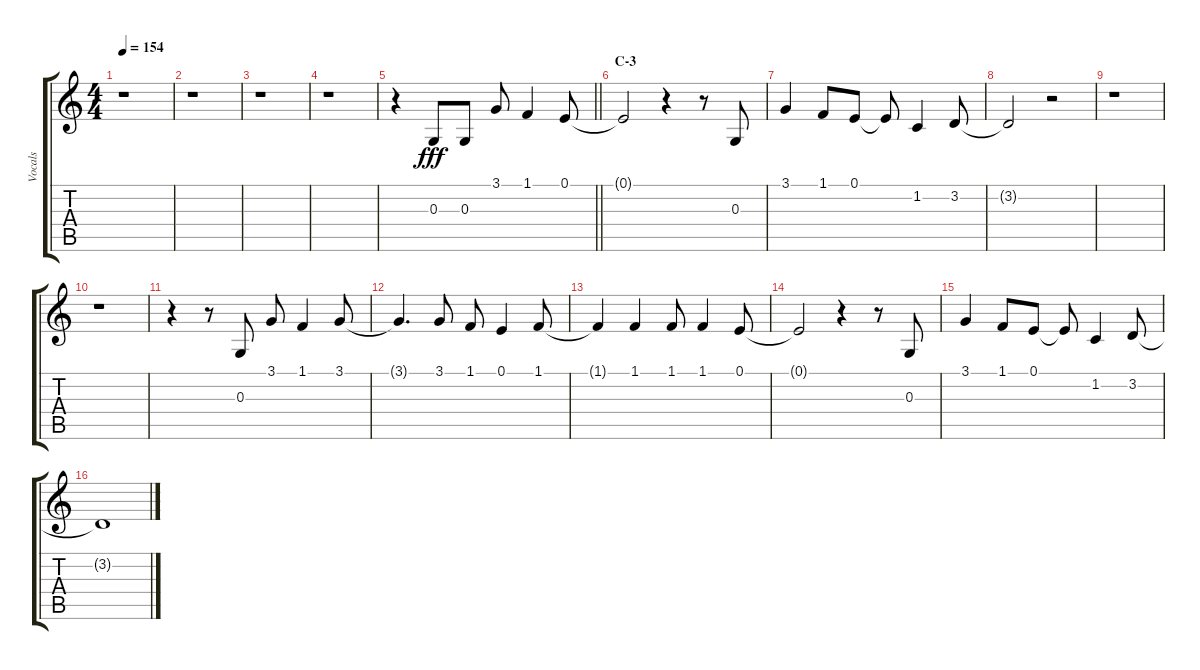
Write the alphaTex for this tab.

\track ("Vocals" "Vocals") {instrument voiceoohs}
\staff {score tabs}
\tuning (E4 B3 G3 D3 A2 E2) {hide}
\ts (4 4)
\tempo 154
\clef g2
\ks c
r.1{dy fff} |
r.1 |
r.1 |
r.1 |
\barLineRight lightlight
r.4 0.3.8 0.3.8 3.1.8 1.1.4 0.1.8 |
\section ("" "C-3")
0.1{t}.2 r.4 r.8 0.3.8 |
3.1.4 1.1.8 0.1.8 0.1{t}.8 1.2.4 3.2.8 |
3.2{t}.2 r.2 |
r.1 |
r.1 |
r.4 r.8 0.3.8 3.1.8 1.1.4 3.1.8 |
3.1{t}.4{d} 3.1.8 1.1.8 0.1.4 1.1.8 |
1.1{t}.4 1.1.4 1.1.8 1.1.4 0.1.8 |
0.1{t}.2 r.4 r.8 0.3.8 |
3.1.4 1.1.8 0.1.8 0.1{t}.8 1.2.4 3.2.8 |
3.2{t}.1
